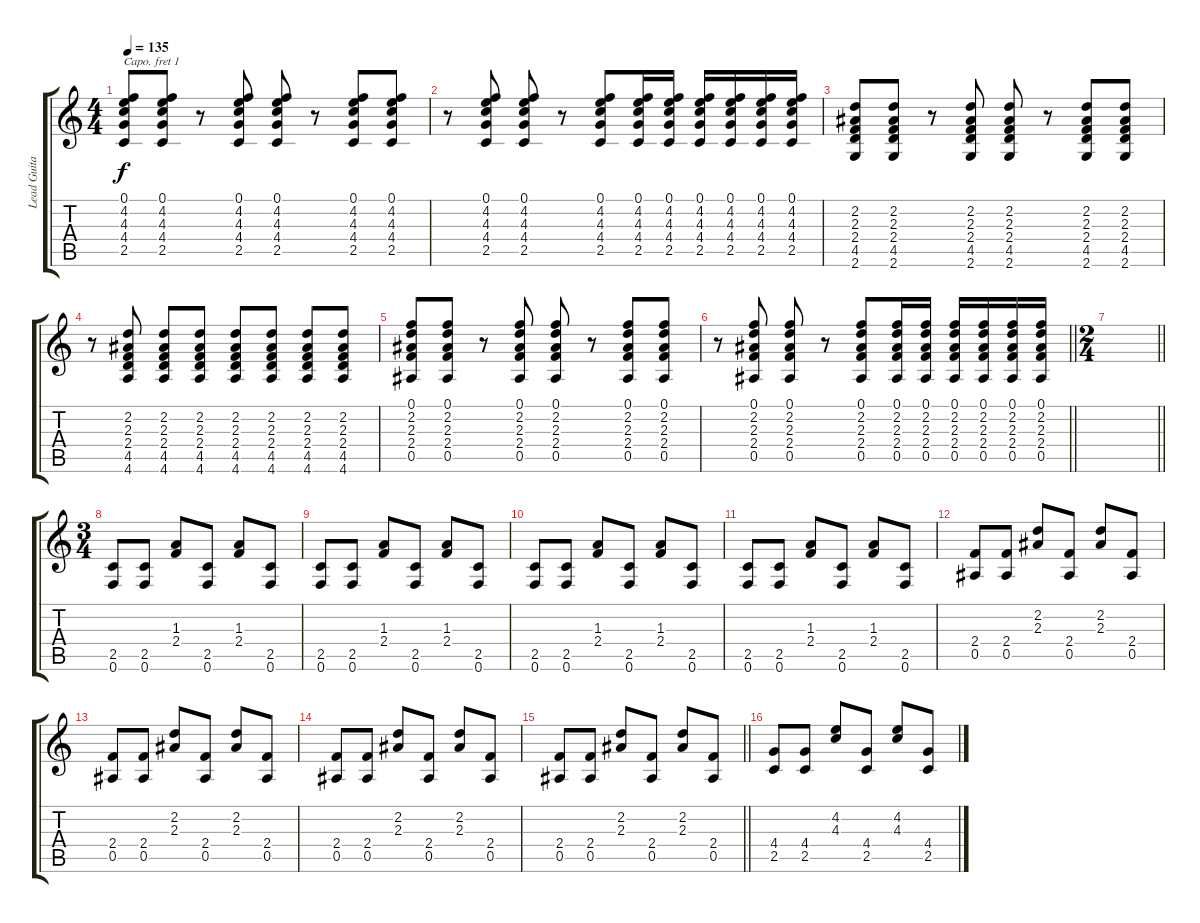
\track ("Lead Guitar 1" "Lead Guita") {instrument overdrivenguitar}
\staff {score tabs}
\capo 1
\tuning (E4 B3 G3 D3 A2 E2) {hide}
\ts (4 4)
\tempo 135
\clef g2
\ks c
(0.1 4.2 4.3 4.4 2.5).8{dy f} (0.1 4.2 4.3 4.4 2.5).8 r.8 (0.1 4.2 4.3 4.4 2.5).8 (0.1 4.2 4.3 4.4 2.5).8 r.8 (0.1 4.2 4.3 4.4 2.5).8 (0.1 4.2 4.3 4.4 2.5).8 |
r.8 (0.1 4.2 4.3 4.4 2.5).8 (0.1 4.2 4.3 4.4 2.5).8 r.8 (0.1 4.2 4.3 4.4 2.5).8 (0.1 4.2 4.3 4.4 2.5).16 (0.1 4.2 4.3 4.4 2.5).16 (0.1 4.2 4.3 4.4 2.5).16 (0.1 4.2 4.3 4.4 2.5).16 (0.1 4.2 4.3 4.4 2.5).16 (0.1 4.2 4.3 4.4 2.5).16 |
(2.2 2.3 2.4 4.5 2.6).8 (2.2 2.3 2.4 4.5 2.6).8 r.8 (2.2 2.3 2.4 4.5 2.6).8 (2.2 2.3 2.4 4.5 2.6).8 r.8 (2.2 2.3 2.4 4.5 2.6).8 (2.2 2.3 2.4 4.5 2.6).8 |
r.8 (2.2 2.3 2.4 4.5 4.6).8 (2.2 2.3 2.4 4.5 4.6).8 (2.2 2.3 2.4 4.5 4.6).8 (2.2 2.3 2.4 4.5 4.6).8 (2.2 2.3 2.4 4.5 4.6).8 (2.2 2.3 2.4 4.5 4.6).8 (2.2 2.3 2.4 4.5 4.6).8 |
(0.1 2.2 2.3 2.4 0.5).8 (0.1 2.2 2.3 2.4 0.5).8 r.8 (0.1 2.2 2.3 2.4 0.5).8 (0.1 2.2 2.3 2.4 0.5).8 r.8 (0.1 2.2 2.3 2.4 0.5).8 (0.1 2.2 2.3 2.4 0.5).8 |
\barLineRight lightlight
r.8 (0.1 2.2 2.3 2.4 0.5).8 (0.1 2.2 2.3 2.4 0.5).8 r.8 (0.1 2.2 2.3 2.4 0.5).8 (0.1 2.2 2.3 2.4 0.5).16 (0.1 2.2 2.3 2.4 0.5).16 (0.1 2.2 2.3 2.4 0.5).16 (0.1 2.2 2.3 2.4 0.5).16 (0.1 2.2 2.3 2.4 0.5).16 (0.1 2.2 2.3 2.4 0.5).16 |
\ts (2 4)
\barLineRight lightlight
|
\ts (3 4)
(2.5 0.6).8{volume 5} (2.5 0.6).8 (1.3 2.4).8 (2.5 0.6).8 (1.3 2.4).8 (2.5 0.6).8 |
(2.5 0.6).8 (2.5 0.6).8 (1.3 2.4).8 (2.5 0.6).8 (1.3 2.4).8 (2.5 0.6).8 |
(2.5 0.6).8 (2.5 0.6).8 (1.3 2.4).8 (2.5 0.6).8 (1.3 2.4).8 (2.5 0.6).8 |
(2.5 0.6).8 (2.5 0.6).8 (1.3 2.4).8 (2.5 0.6).8 (1.3 2.4).8 (2.5 0.6).8 |
(2.4 0.5).8 (2.4 0.5).8 (2.2 2.3).8 (2.4 0.5).8 (2.2 2.3).8 (2.4 0.5).8 |
(2.4 0.5).8 (2.4 0.5).8 (2.2 2.3).8 (2.4 0.5).8 (2.2 2.3).8 (2.4 0.5).8 |
(2.4 0.5).8 (2.4 0.5).8 (2.2 2.3).8 (2.4 0.5).8 (2.2 2.3).8 (2.4 0.5).8 |
\barLineRight lightlight
(2.4 0.5).8 (2.4 0.5).8 (2.2 2.3).8 (2.4 0.5).8 (2.2 2.3).8 (2.4 0.5).8 |
(4.4 2.5).8 (4.4 2.5).8 (4.2 4.3).8 (4.4 2.5).8 (4.2 4.3).8 (4.4 2.5).8
